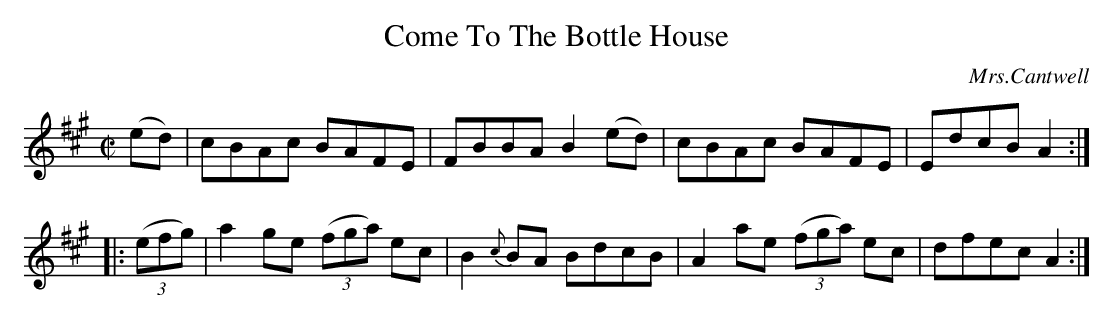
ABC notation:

X:1
T: Come To The Bottle House
M: C|
L: 1/8
O: Mrs.Cantwell
K: A
(ed) | cBAc BAFE | FBBA B2(ed) | cBAc BAFE | EdcB A2 :|
|: ((3efg) | a2ge ((3fga) ec | B2{c}BA BdcB | A2ae ((3fga) ec | dfec A2 :|
